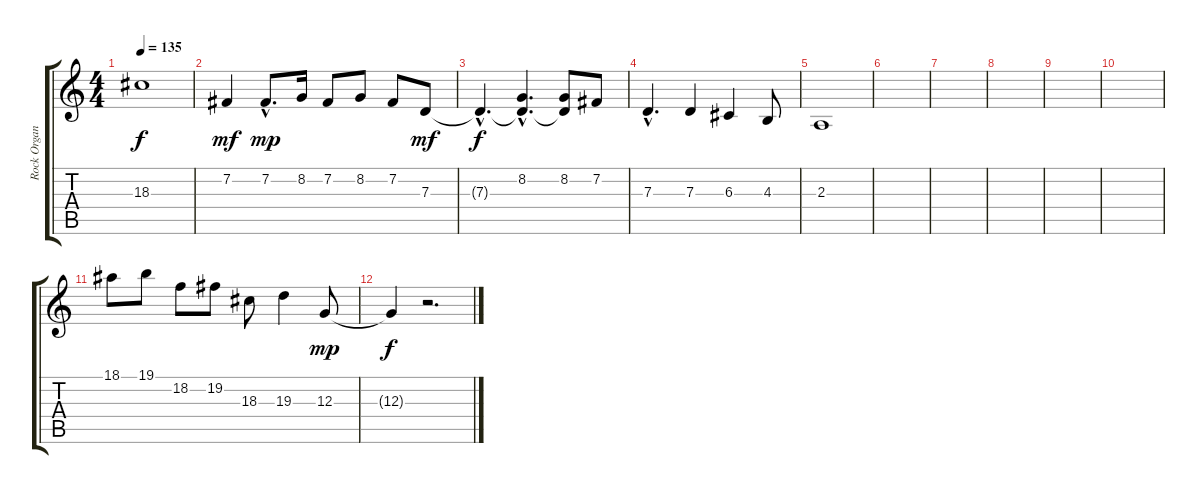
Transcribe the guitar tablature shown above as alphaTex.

\track ("Rock Organ" "Rock Organ") {instrument drawbarorgan}
\staff {score tabs}
\tuning (E4 B3 G3 D3 A2 E2) {hide}
\ts (4 4)
\tempo 135
\clef g2
\ks c
18.3.1{dy f} |
7.2.4{dy mf} 7.2{hac}.8{d dy mp} 8.2.16 7.2.8 8.2.8 7.2.8 7.3.8{dy mf} |
7.3{hac t}.4{d dy f} (8.2{hac} 7.3{hac t}).4{d} (8.2 7.3{t}).8 7.2.8 |
7.3{hac}.4{d} 7.3.4 6.3.4 4.3.8 |
2.3.1 |
|
|
|
|
|
18.1.8 19.1.8 18.2.8 19.2.8 18.3.8 19.3.4 12.3.8{dy mp} |
12.3{t}.4{dy f} r.2{d}
